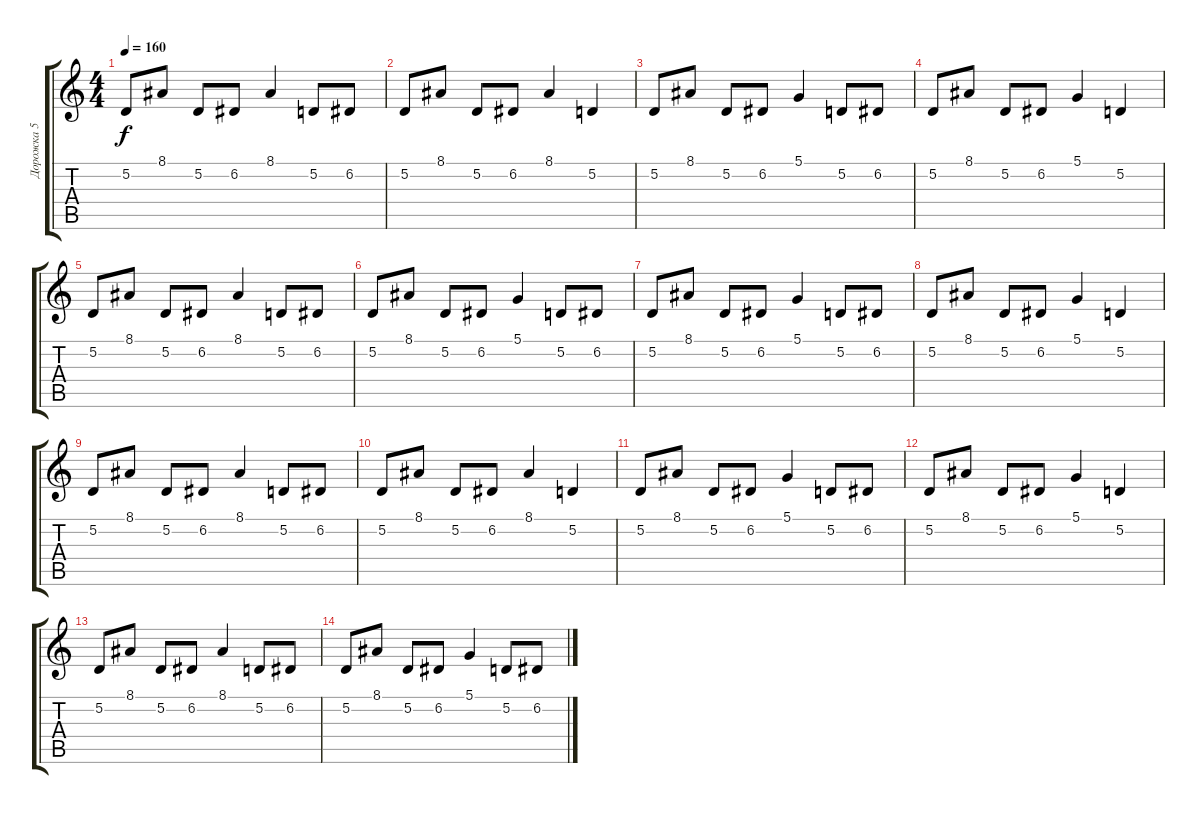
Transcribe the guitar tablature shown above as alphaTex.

\track ("Дорожка 5" "Дорожка 5") {instrument acousticgrandpiano}
\staff {score tabs}
\tuning (D4 A3 F3 C3 G2 C2) {hide}
\ts (4 4)
\tempo 160
\clef g2
\ks c
5.2.8{dy f} 8.1.8 5.2.8 6.2.8 8.1.4 5.2.8 6.2.8 |
5.2.8 8.1.8 5.2.8 6.2.8 8.1.4 5.2.4 |
5.2.8 8.1.8 5.2.8 6.2.8 5.1.4 5.2.8 6.2.8 |
5.2.8 8.1.8 5.2.8 6.2.8 5.1.4 5.2.4 |
5.2.8 8.1.8 5.2.8 6.2.8 8.1.4 5.2.8 6.2.8 |
5.2.8 8.1.8 5.2.8 6.2.8 5.1.4 5.2.8 6.2.8 |
5.2.8 8.1.8 5.2.8 6.2.8 5.1.4 5.2.8 6.2.8 |
5.2.8 8.1.8 5.2.8 6.2.8 5.1.4 5.2.4 |
5.2.8 8.1.8 5.2.8 6.2.8 8.1.4 5.2.8 6.2.8 |
5.2.8 8.1.8 5.2.8 6.2.8 8.1.4 5.2.4 |
5.2.8 8.1.8 5.2.8 6.2.8 5.1.4 5.2.8 6.2.8 |
5.2.8 8.1.8 5.2.8 6.2.8 5.1.4 5.2.4 |
5.2.8 8.1.8 5.2.8 6.2.8 8.1.4 5.2.8 6.2.8 |
5.2.8 8.1.8 5.2.8 6.2.8 5.1.4 5.2.8 6.2.8
